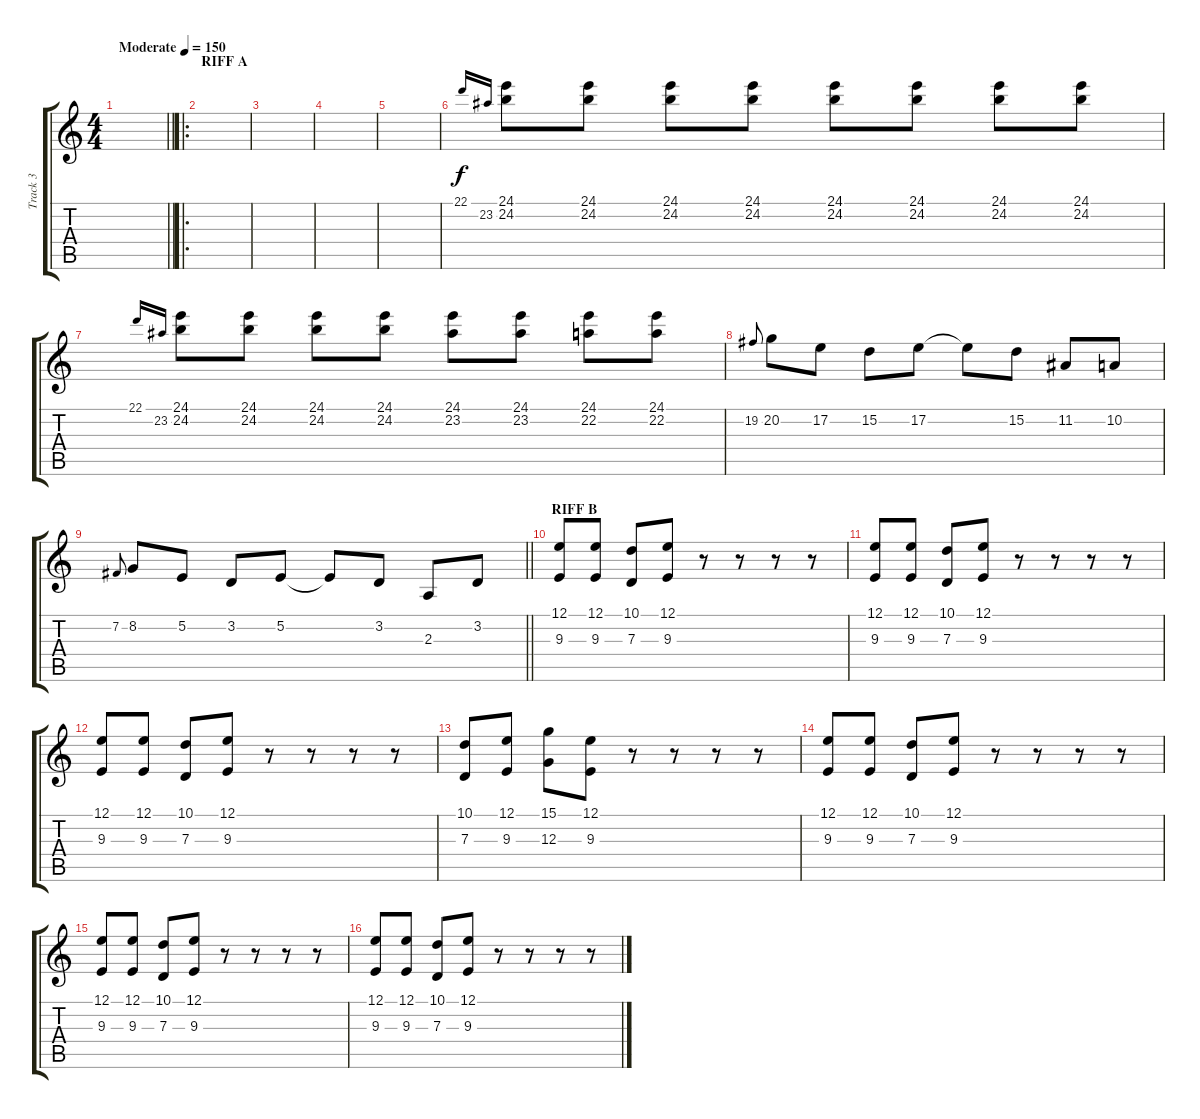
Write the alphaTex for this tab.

\track ("Track 3" "Track 3") {instrument acousticgrandpiano}
\staff {score tabs}
\tuning (E4 B3 G3 D3 A2 E2) {hide}
\ts (4 4)
\tempo (150 "Moderate")
\clef g2
\barLineRight lightlight
\ks c
|
\ro
\section ("" "RIFF A")
|
|
|
|
22.1.16{gr onbeat} 23.2.16{gr onbeat} (24.1 24.2).8 (24.1 24.2).8 (24.1 24.2).8 (24.1 24.2).8 (24.1 24.2).8 (24.1 24.2).8 (24.1 24.2).8 (24.1 24.2).8 |
22.1.16{gr onbeat} 23.2.16{gr onbeat} (24.1 24.2).8 (24.1 24.2).8 (24.1 24.2).8 (24.1 24.2).8 (24.1 23.2).8 (24.1 23.2).8 (24.1 22.2).8 (24.1 22.2).8 |
19.2.8{gr onbeat} 20.2.8 17.2.8 15.2.8 17.2.8 17.2{t}.8 15.2.8 11.2.8 10.2.8 |
\barLineRight lightlight
7.2.8{gr onbeat} 8.2.8 5.2.8 3.2.8 5.2.8 5.2{t}.8 3.2.8 2.3.8 3.2.8 |
\section ("" "RIFF B")
(12.1 9.3).8 (12.1 9.3).8 (10.1 7.3).8 (12.1 9.3).8 r.8 r.8 r.8 r.8 |
(12.1 9.3).8 (12.1 9.3).8 (10.1 7.3).8 (12.1 9.3).8 r.8 r.8 r.8 r.8 |
(12.1 9.3).8 (12.1 9.3).8 (10.1 7.3).8 (12.1 9.3).8 r.8 r.8 r.8 r.8 |
(10.1 7.3).8 (12.1 9.3).8 (15.1 12.3).8 (12.1 9.3).8 r.8 r.8 r.8 r.8 |
(12.1 9.3).8 (12.1 9.3).8 (10.1 7.3).8 (12.1 9.3).8 r.8 r.8 r.8 r.8 |
(12.1 9.3).8 (12.1 9.3).8 (10.1 7.3).8 (12.1 9.3).8 r.8 r.8 r.8 r.8 |
(12.1 9.3).8 (12.1 9.3).8 (10.1 7.3).8 (12.1 9.3).8 r.8 r.8 r.8 r.8
